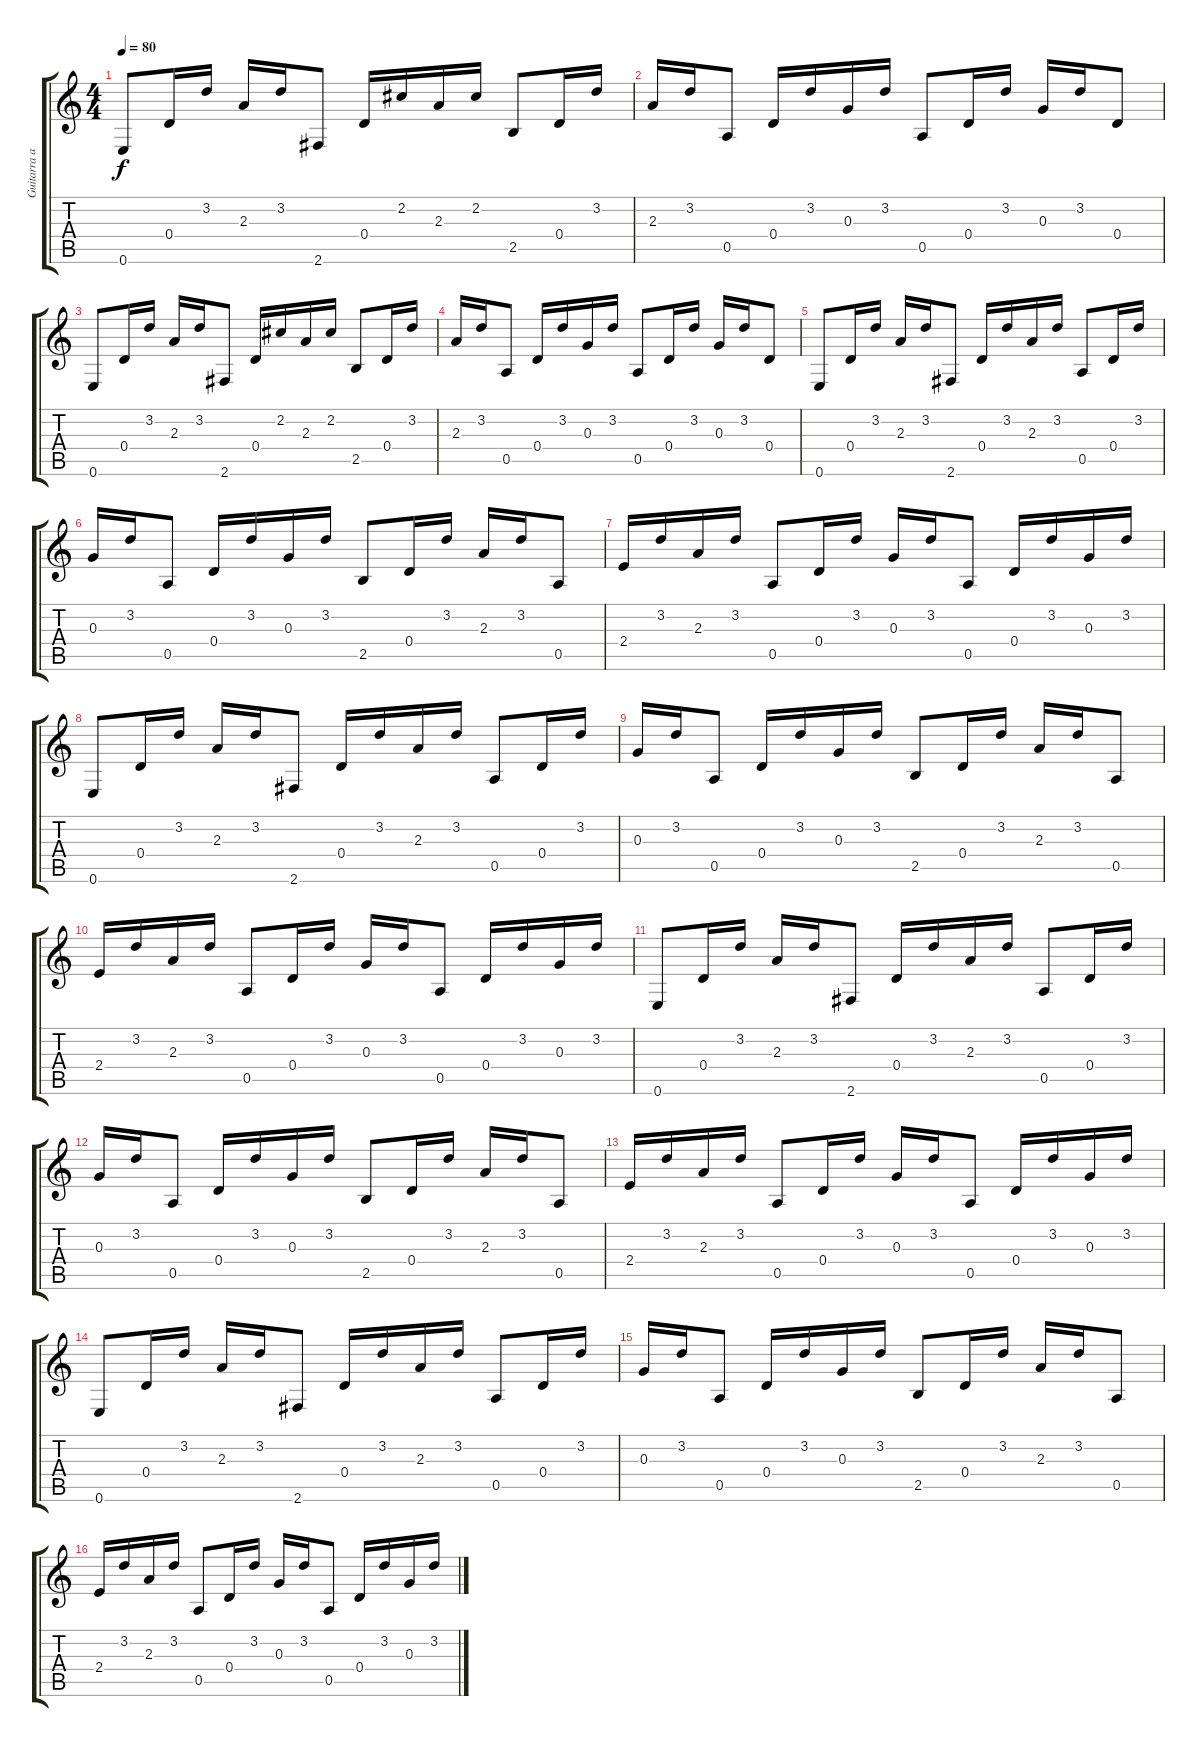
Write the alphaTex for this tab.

\track ("Guitarra arpegio" "Guitarra a") {instrument acousticguitarsteel}
\staff {score tabs}
\tuning (E4 B3 G3 D3 A2 E2) {hide}
\ts (4 4)
\tempo 80
\clef g2
\ks c
0.6.8{dy f instrument acousticguitarsteel} 0.4.16 3.2.16 2.3.16 3.2.16 2.6.8 0.4.16 2.2.16 2.3.16 2.2.16 2.5.8 0.4.16 3.2.16 |
2.3.16 3.2.16 0.5.8 0.4.16 3.2.16 0.3.16 3.2.16 0.5.8 0.4.16 3.2.16 0.3.16 3.2.16 0.4.8 |
0.6.8 0.4.16 3.2.16 2.3.16 3.2.16 2.6.8 0.4.16 2.2.16 2.3.16 2.2.16 2.5.8 0.4.16 3.2.16 |
2.3.16 3.2.16 0.5.8 0.4.16 3.2.16 0.3.16 3.2.16 0.5.8 0.4.16 3.2.16 0.3.16 3.2.16 0.4.8 |
0.6.8 0.4.16 3.2.16 2.3.16 3.2.16 2.6.8 0.4.16 3.2.16 2.3.16 3.2.16 0.5.8 0.4.16 3.2.16 |
0.3.16 3.2.16 0.5.8 0.4.16 3.2.16 0.3.16 3.2.16 2.5.8 0.4.16 3.2.16 2.3.16 3.2.16 0.5.8 |
2.4.16 3.2.16 2.3.16 3.2.16 0.5.8 0.4.16 3.2.16 0.3.16 3.2.16 0.5.8 0.4.16 3.2.16 0.3.16 3.2.16 |
0.6.8 0.4.16 3.2.16 2.3.16 3.2.16 2.6.8 0.4.16 3.2.16 2.3.16 3.2.16 0.5.8 0.4.16 3.2.16 |
0.3.16 3.2.16 0.5.8 0.4.16 3.2.16 0.3.16 3.2.16 2.5.8 0.4.16 3.2.16 2.3.16 3.2.16 0.5.8 |
2.4.16 3.2.16 2.3.16 3.2.16 0.5.8 0.4.16 3.2.16 0.3.16 3.2.16 0.5.8 0.4.16 3.2.16 0.3.16 3.2.16 |
0.6.8 0.4.16 3.2.16 2.3.16 3.2.16 2.6.8 0.4.16 3.2.16 2.3.16 3.2.16 0.5.8 0.4.16 3.2.16 |
0.3.16 3.2.16 0.5.8 0.4.16 3.2.16 0.3.16 3.2.16 2.5.8 0.4.16 3.2.16 2.3.16 3.2.16 0.5.8 |
2.4.16 3.2.16 2.3.16 3.2.16 0.5.8 0.4.16 3.2.16 0.3.16 3.2.16 0.5.8 0.4.16 3.2.16 0.3.16 3.2.16 |
0.6.8 0.4.16 3.2.16 2.3.16 3.2.16 2.6.8 0.4.16 3.2.16 2.3.16 3.2.16 0.5.8 0.4.16 3.2.16 |
0.3.16 3.2.16 0.5.8 0.4.16 3.2.16 0.3.16 3.2.16 2.5.8 0.4.16 3.2.16 2.3.16 3.2.16 0.5.8 |
2.4.16 3.2.16 2.3.16 3.2.16 0.5.8 0.4.16 3.2.16 0.3.16 3.2.16 0.5.8 0.4.16 3.2.16 0.3.16 3.2.16
